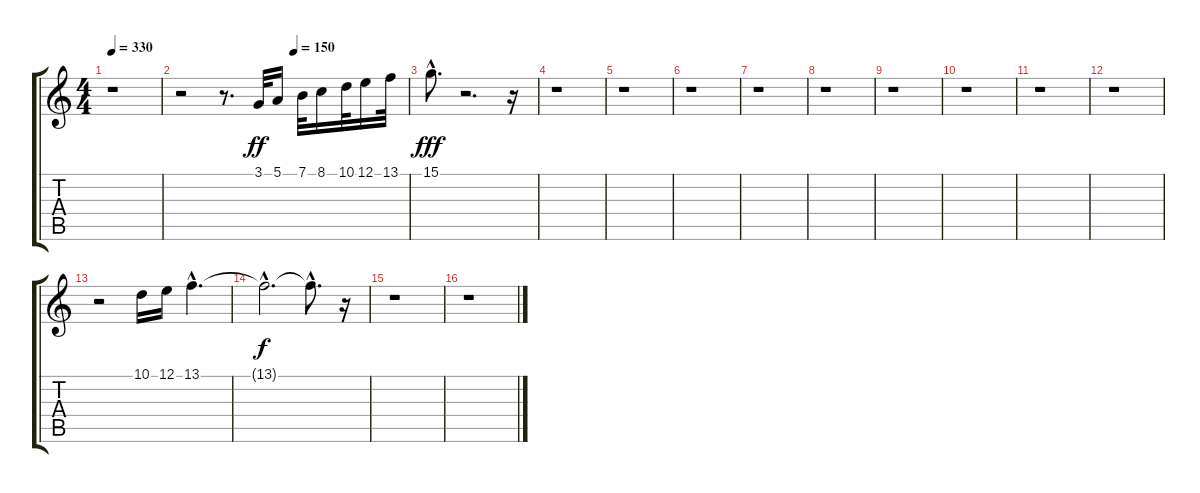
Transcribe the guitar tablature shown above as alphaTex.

\track "" {instrument brasssection}
\staff {score tabs}
\tuning (E4 B3 G3 D3 A2 E2) {hide}
\ts (4 4)
\tempo 330
\clef g2
\ks c
r.1{dy ff instrument brasssection} |
\tempo (150 0.5)
r.2 r.8{d} 3.1.32 5.1.16 7.1.32 8.1.16 10.1.32 12.1.16 13.1.32 |
15.1{hac}.8{d dy fff} r.2{d} r.16 |
r.1 |
r.1 |
r.1 |
r.1 |
r.1 |
r.1 |
r.1 |
r.1 |
r.1 |
r.2 10.1.16 12.1.16 13.1{hac}.4{d} |
13.1{hac t}.2{d dy f} 13.1{hac t}.8{d} r.16 |
r.1 |
r.1
